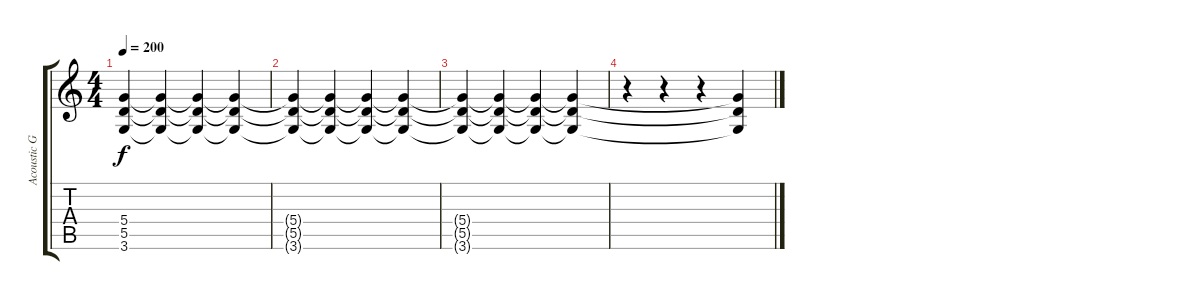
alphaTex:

\track ("Acoustic Guitar (Billie Joe)" "Acoustic G") {instrument acousticguitarsteel}
\staff {score tabs}
\tuning (E4 B3 G3 D3 A2 E2) {hide}
\ts (4 4)
\tempo 200
\clef g2
\ks c
(5.4{t} 5.5{t} 3.6{t}).4{dy f} (5.4{t} 5.5{t} 3.6{t}).4 (5.4{t} 5.5{t} 3.6{t}).4 (5.4{t} 5.5{t} 3.6{t}).4 |
(5.4{t} 5.5{t} 3.6{t}).4 (5.4{t} 5.5{t} 3.6{t}).4 (5.4{t} 5.5{t} 3.6{t}).4 (5.4{t} 5.5{t} 3.6{t}).4 |
(5.4{t} 5.5{t} 3.6{t}).4 (5.4{t} 5.5{t} 3.6{t}).4 (5.4{t} 5.5{t} 3.6{t}).4 (5.4{t} 5.5{t} 3.6{t}).4 |
r.4 r.4 r.4 (5.4{t} 5.5{t} 3.6{t}).4
